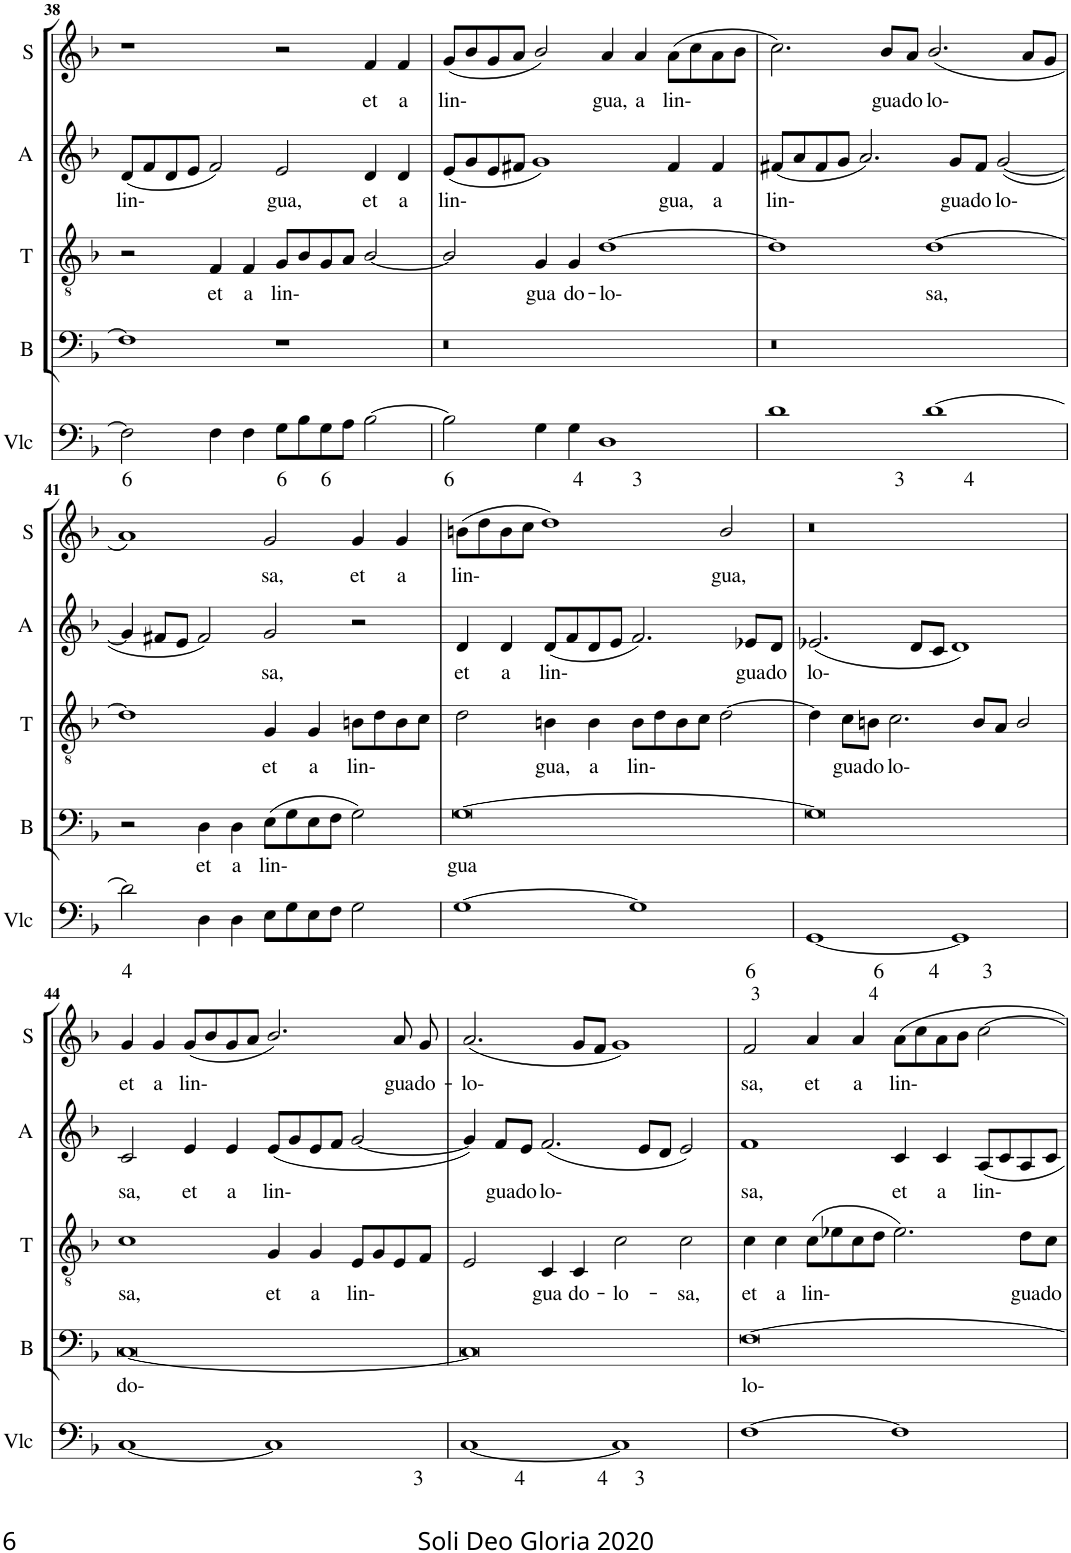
**kern	**text	**text	**kern	**text	**kern	**text	**kern	**text	**kern	**text
*part5	*part5	*part5	*part4	*part4	*part3	*part3	*part2	*part2	*part1	*part1
*staff5	*staff5	*staff5	*staff4	*staff4	*staff3	*staff3	*staff2	*staff2	*staff1	*staff1
*I"Violoncelle	*	*	*I"Bass	*	*I"Tenor	*	*I"Alto	*	*I"Soprano	*
*I'Vlc	*	*	*I'B	*	*I'T	*	*I'A	*	*I'S	*
!!LO:PB:g=z
*clefF4	*	*	*clefF4	*	*clefGv2	*	*clefG2	*	*clefG2	*
*k[b-]	*	*	*k[b-]	*	*k[b-]	*	*k[b-]	*	*k[b-]	*
*F:	*	*	*F:	*	*F:	*	*F:	*	*F:	*
*M4/2	*	*	*M4/2	*	*M4/2	*	*M4/2	*	*M4/2	*
=38	=38	=38	=38	=38	=38	=38	=38	=38	=38	=38
!	!LO:LY:b	!	!	!	!	!	!	!LO:LY:b	!	!
2F\]	6	.	1F]	.	2r	.	(<8d/L	lin-	1r	.
.	.	.	.	.	.	.	8f/	.	.	.
.	.	.	.	.	.	.	8d/	.	.	.
.	.	.	.	.	.	.	8e/J	.	.	.
!	!	!	!	!	!	!LO:LY:b	!	!	!	!
4F\	.	.	.	.	4F/	et	2f/)	.	.	.
!	!	!	!	!	!	!LO:LY:b	!	!	!	!
4F\	.	.	.	.	4F/	a	.	.	.	.
!	!LO:LY:b	!	!	!	!	!LO:LY:b	!	!LO:LY:b	!	!
8G\L	6	.	1r	.	8G/L	lin-	2e/	gua,	2r	.
8B-\	.	.	.	.	8B-/	.	.	.	.	.
!	!LO:LY:b	!	!	!	!	!	!	!	!	!
8G\	6	.	.	.	8G/	.	.	.	.	.
8A\J	.	.	.	.	8A/J	.	.	.	.	.
!	!	!	!	!	!	!	!	!LO:LY:b	!	!LO:LY:b
[2B-\	.	.	.	.	[2B-/	.	4d/	et	4f/	et
!	!	!	!	!	!	!	!	!LO:LY:b	!	!LO:LY:b
.	.	.	.	.	.	.	4d/	a	4f/	a
=39	=39	=39	=39	=39	=39	=39	=39	=39	=39	=39
!	!LO:LY:b	!	!	!	!	!	!	!LO:LY:b	!	!LO:LY:b
2B-\]	6	.	0r	.	2B-/]	.	(<8e/L	lin-	(<8g/L	lin-
.	.	.	.	.	.	.	8g/	.	8b-/	.
.	.	.	.	.	.	.	8e/	.	8g/	.
.	.	.	.	.	.	.	8f#X/J	.	8a/J	.
!	!	!	!	!	!	!LO:LY:b	!	!	!	!
4G\	.	.	.	.	4G/	gua	1g)	.	2b-/)	.
!	!	!	!	!	!	!LO:LY:b	!	!	!	!
4G\	.	.	.	.	4G/	do-	.	.	.	.
!	!LO:LY:b	!	!	!	!	!LO:LY:b	!	!	!	!LO:LY:b
1D	4 3	.	.	.	[1d	-lo-	.	.	4a/	gua,
!	!	!	!	!	!	!	!	!	!	!LO:LY:b
.	.	.	.	.	.	.	.	.	4a/	a
!	!	!	!	!	!	!	!	!LO:LY:b	!	!LO:LY:b
.	.	.	.	.	.	.	4f#/	gua,	(>8a\L	lin-
.	.	.	.	.	.	.	.	.	8cc\	.
!	!	!	!	!	!	!	!	!LO:LY:b	!	!
.	.	.	.	.	.	.	4f#/	a	8a\	.
.	.	.	.	.	.	.	.	.	8b-\J	.
=40	=40	=40	=40	=40	=40	=40	=40	=40	=40	=40
!	!	!	!	!	!	!	!	!LO:LY:b	!	!
1d	.	.	0r	.	1d]	.	(<8f#X/L	lin-	2.cc\)	.
.	.	.	.	.	.	.	8a/	.	.	.
.	.	.	.	.	.	.	8f#/	.	.	.
.	.	.	.	.	.	.	8g/J	.	.	.
.	.	.	.	.	.	.	2.a/)	.	.	.
!	!	!	!	!	!	!	!	!	!	!LO:LY:b
.	.	.	.	.	.	.	.	.	8b-/L	gua
!	!	!	!	!	!	!	!	!	!	!LO:LY:b
.	.	.	.	.	.	.	.	.	8a/J	do-
!	!LO:LY:b	!	!	!	!	!LO:LY:b	!	!	!	!LO:LY:b
[1d	3 4	.	.	.	[1d	sa,	.	.	(<2.b-/	-lo-
!	!	!	!	!	!	!	!	!LO:LY:b	!	!
.	.	.	.	.	.	.	8g/L	gua	.	.
!	!	!	!	!	!	!	!	!LO:LY:b	!	!
.	.	.	.	.	.	.	8f#/J	do-	.	.
!	!	!	!	!	!	!	!	!LO:LY:b	!	!
.	.	.	.	.	.	.	(<[2g/	-lo-	.	.
.	.	.	.	.	.	.	.	.	8a/L	.
.	.	.	.	.	.	.	.	.	8g/J	.
!!LO:LB:g=z
=41	=41	=41	=41	=41	=41	=41	=41	=41	=41	=41
!	!LO:LY:b	!	!	!	!	!	!	!	!	!
2d\]	4	.	2r	.	1d]	.	4g/]	.	1a)	.
.	.	.	.	.	.	.	8f#X/L	.	.	.
.	.	.	.	.	.	.	8e/J	.	.	.
!	!	!	!	!LO:LY:b	!	!	!	!	!	!
4D\	.	.	4D\	et	.	.	2f#/)	.	.	.
!	!	!	!	!LO:LY:b	!	!	!	!	!	!
4D\	.	.	4D\	a	.	.	.	.	.	.
!	!	!	!	!LO:LY:b	!	!LO:LY:b	!	!LO:LY:b	!	!LO:LY:b
8E\L	.	.	(>8E\L	lin-	4G/	et	2g/	sa,	2g/	sa,
8G\	.	.	8G\	.	.	.	.	.	.	.
!	!	!	!	!	!	!LO:LY:b	!	!	!	!
8E\	.	.	8E\	.	4G/	a	.	.	.	.
8F\J	.	.	8F\J	.	.	.	.	.	.	.
!	!	!	!	!	!	!LO:LY:b	!	!	!	!LO:LY:b
2G\	.	.	2G\)	.	8Bn\L	lin-	2r	.	4g/	et
.	.	.	.	.	8d\	.	.	.	.	.
!	!	!	!	!	!	!	!	!	!	!LO:LY:b
.	.	.	.	.	8B\	.	.	.	4g/	a
.	.	.	.	.	8c\J	.	.	.	.	.
=42	=42	=42	=42	=42	=42	=42	=42	=42	=42	=42
!	!	!	!	!LO:LY:b	!	!	!	!LO:LY:b	!	!LO:LY:b
[1G	.	.	[0G	gua	2d\	.	4d/	et	(>8bn\L	lin-
.	.	.	.	.	.	.	.	.	8dd\	.
!	!	!	!	!	!	!	!	!LO:LY:b	!	!
.	.	.	.	.	.	.	4d/	a	8b\	.
.	.	.	.	.	.	.	.	.	8cc\J	.
!	!	!	!	!	!	!LO:LY:b	!	!LO:LY:b	!	!
.	.	.	.	.	4Bn\	gua,	(<8d/L	lin-	1dd)	.
.	.	.	.	.	.	.	8f/	.	.	.
!	!	!	!	!	!	!LO:LY:b	!	!	!	!
.	.	.	.	.	4B\	a	8d/	.	.	.
.	.	.	.	.	.	.	8e/J	.	.	.
!	!	!	!	!	!	!LO:LY:b	!	!	!	!
1G]	.	.	.	.	8B\L	lin-	2.f/)	.	.	.
.	.	.	.	.	8d\	.	.	.	.	.
.	.	.	.	.	8B\	.	.	.	.	.
.	.	.	.	.	8c\J	.	.	.	.	.
!	!	!	!	!	!	!	!	!	!	!LO:LY:b
.	.	.	.	.	[2d\	.	.	.	2b/	gua,
!	!	!	!	!	!	!	!	!LO:LY:b	!	!
.	.	.	.	.	.	.	8e-X/L	gua	.	.
!	!	!	!	!	!	!	!	!LO:LY:b	!	!
.	.	.	.	.	.	.	8d/J	do	.	.
=43	=43	=43	=43	=43	=43	=43	=43	=43	=43	=43
!	!LO:LY:b	!LO:LY:b	!	!	!	!	!	!LO:LY:b	!	!
[1GG	6 6	3 4	0G]	.	4d\]	.	(<2.e-X/	lo-	0r	.
!	!	!	!	!	!	!LO:LY:b	!	!	!	!
.	.	.	.	.	8c\L	gua	.	.	.	.
!	!	!	!	!	!	!LO:LY:b	!	!	!	!
.	.	.	.	.	8Bn\J	do-	.	.	.	.
!	!	!	!	!	!	!LO:LY:b	!	!	!	!
.	.	.	.	.	2.c\	-lo-	.	.	.	.
.	.	.	.	.	.	.	8d/L	.	.	.
.	.	.	.	.	.	.	8c/J	.	.	.
!	!LO:LY:b	!	!	!	!	!	!	!	!	!
1GG]	4 3	.	.	.	.	.	1d)	.	.	.
.	.	.	.	.	8B/L	.	.	.	.	.
.	.	.	.	.	8A/J	.	.	.	.	.
.	.	.	.	.	2B/	.	.	.	.	.
!!LO:LB:g=z
=44	=44	=44	=44	=44	=44	=44	=44	=44	=44	=44
!	!	!	!	!LO:LY:b	!	!LO:LY:b	!	!LO:LY:b	!	!LO:LY:b
[1C	.	.	[0C	do-	1c	sa,	2c/	sa,	4g/	et
!	!	!	!	!	!	!	!	!	!	!LO:LY:b
.	.	.	.	.	.	.	.	.	4g/	a
!	!	!	!	!	!	!	!	!LO:LY:b	!	!LO:LY:b
.	.	.	.	.	.	.	4e/	et	(<8g/L	lin-
.	.	.	.	.	.	.	.	.	8b-/	.
!	!	!	!	!	!	!	!	!LO:LY:b	!	!
.	.	.	.	.	.	.	4e/	a	8g/	.
.	.	.	.	.	.	.	.	.	8a/J	.
!	!	!	!	!	!	!LO:LY:b	!	!LO:LY:b	!	!
1C]	.	.	.	.	4G/	et	(8e/L	lin-	2.b-/)	.
.	.	.	.	.	.	.	8g/	.	.	.
!	!	!	!	!	!	!LO:LY:b	!	!	!	!
.	.	.	.	.	4G/	a	8e/	.	.	.
.	.	.	.	.	.	.	8f/J	.	.	.
!	!	!	!	!	!	!LO:LY:b	!	!	!	!
.	.	.	.	.	8E/L	lin-	[2g/	.	.	.
.	.	.	.	.	8G/	.	.	.	.	.
!	!	!	!	!	!	!	!	!	!	!LO:LY:b
.	.	.	.	.	8E/	.	.	.	8a/	gua
!	!	!	!	!	!	!	!	!	!	!LO:LY:b
.	.	.	.	.	8F/J	.	.	.	8g/	do-
=45	=45	=45	=45	=45	=45	=45	=45	=45	=45	=45
!	!LO:LY:b	!	!	!	!	!	!	!	!	!LO:LY:b
[1C	3 4	.	0C]	.	2E/	.	4g/])	.	(<2.a/	-lo-
!	!	!	!	!	!	!	!	!LO:LY:b	!	!
.	.	.	.	.	.	.	8f/L	gua	.	.
!	!	!	!	!	!	!	!	!LO:LY:b	!	!
.	.	.	.	.	.	.	8e/J	do-	.	.
!	!	!	!	!	!	!LO:LY:b	!	!LO:LY:b	!	!
.	.	.	.	.	4C/	gua	(2.f/	-lo-	.	.
!	!	!	!	!	!	!LO:LY:b	!	!	!	!
.	.	.	.	.	4C/	do-	.	.	8g/L	.
.	.	.	.	.	.	.	.	.	8f/J	.
!	!LO:LY:b	!	!	!	!	!LO:LY:b	!	!	!	!
1C]	4 3	.	.	.	2c\	-lo-	.	.	1g)	.
.	.	.	.	.	.	.	8e/L	.	.	.
.	.	.	.	.	.	.	8d/J	.	.	.
!	!	!	!	!	!	!LO:LY:b	!	!	!	!
.	.	.	.	.	2c\	-sa,	2e/)	.	.	.
=46	=46	=46	=46	=46	=46	=46	=46	=46	=46	=46
!	!	!	!	!LO:LY:b	!	!LO:LY:b	!	!LO:LY:b	!	!LO:LY:b
[1F	.	.	[0F	lo-	4c\	et	1f	sa,	2f/	sa,
!	!	!	!	!	!	!LO:LY:b	!	!	!	!
.	.	.	.	.	4c\	a	.	.	.	.
!	!	!	!	!	!	!LO:LY:b	!	!	!	!LO:LY:b
.	.	.	.	.	(>8c\L	lin-	.	.	4a/	et
.	.	.	.	.	8e-X\	.	.	.	.	.
!	!	!	!	!	!	!	!	!	!	!LO:LY:b
.	.	.	.	.	8c\	.	.	.	4a/	a
.	.	.	.	.	8d\J	.	.	.	.	.
!	!	!	!	!	!	!	!	!LO:LY:b	!	!LO:LY:b
1F]	.	.	.	.	2.e-\)	.	4c/	et	8a\L	lin-
.	.	.	.	.	.	.	.	.	8cc\	.
!	!	!	!	!	!	!	!	!LO:LY:b	!	!
.	.	.	.	.	.	.	4c/	a	8a\	.
.	.	.	.	.	.	.	.	.	8b-\J	.
!	!	!	!	!	!	!	!	!LO:LY:b	!	!
.	.	.	.	.	.	.	8A/L	lin-	[2cc\	.
.	.	.	.	.	.	.	8c/	.	.	.
!	!	!	!	!	!	!LO:LY:b	!	!	!	!
.	.	.	.	.	8d\L	gua	8A/	.	.	.
!	!	!	!	!	!	!LO:LY:b	!	!	!	!
.	.	.	.	.	8c\J	do-	8c/J	.	.	.
=	=	=	=	=	=	=	=	=	=	=
*-	*-	*-	*-	*-	*-	*-	*-	*-	*-	*-
